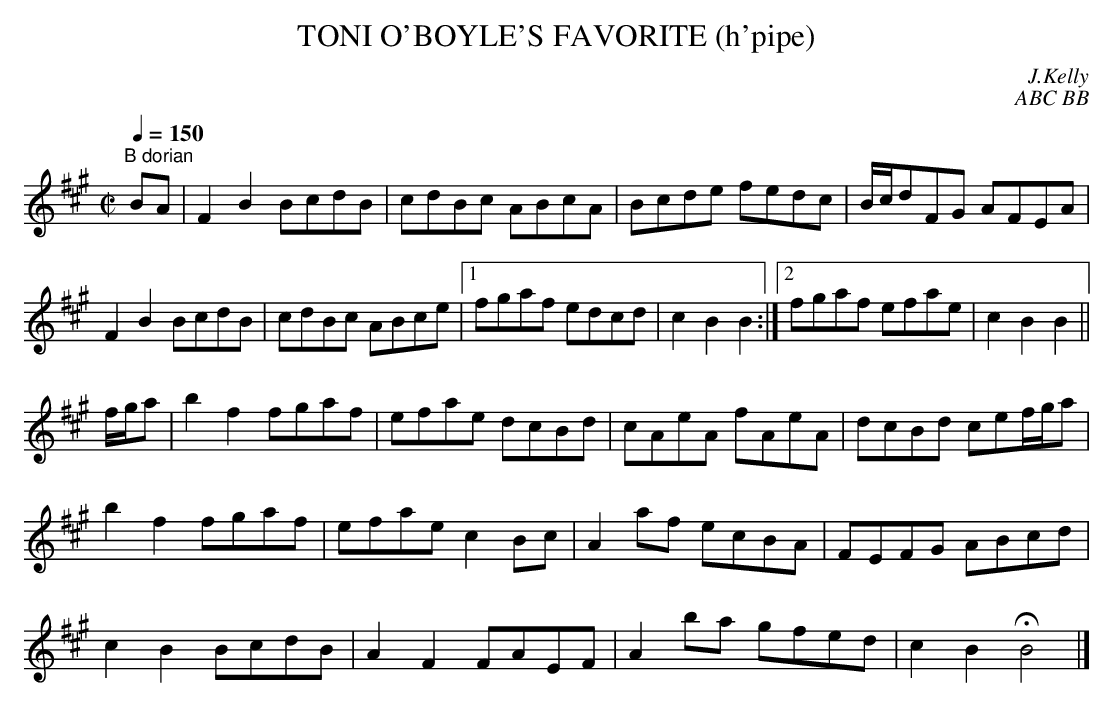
X:1
T:TONI O'BOYLE'S FAVORITE (h'pipe)
C:J.Kelly
C:ABC BB
M:C|
L:1/8
Q:1/4=150
K:A
"^B dorian"
BA|F2B2 BcdB|cdBc ABcA|Bcde fedc|B/c/dFG AFEA|
F2B2 BcdB|cdBc ABce|1 fgaf edcd|c2B2 B2:|\
[2 fgaf efae|c2B2 B2||
f/g/a|b2f2 fgaf|efae dcBd|cAeA fAeA|dcBd cef/g/a|
b2f2 fgaf|efae c2Bc|A2af ecBA|FEFG ABcd|
c2B2 BcdB|A2F2 FAEF|A2ba gfed|c2 B2 HB4|]
